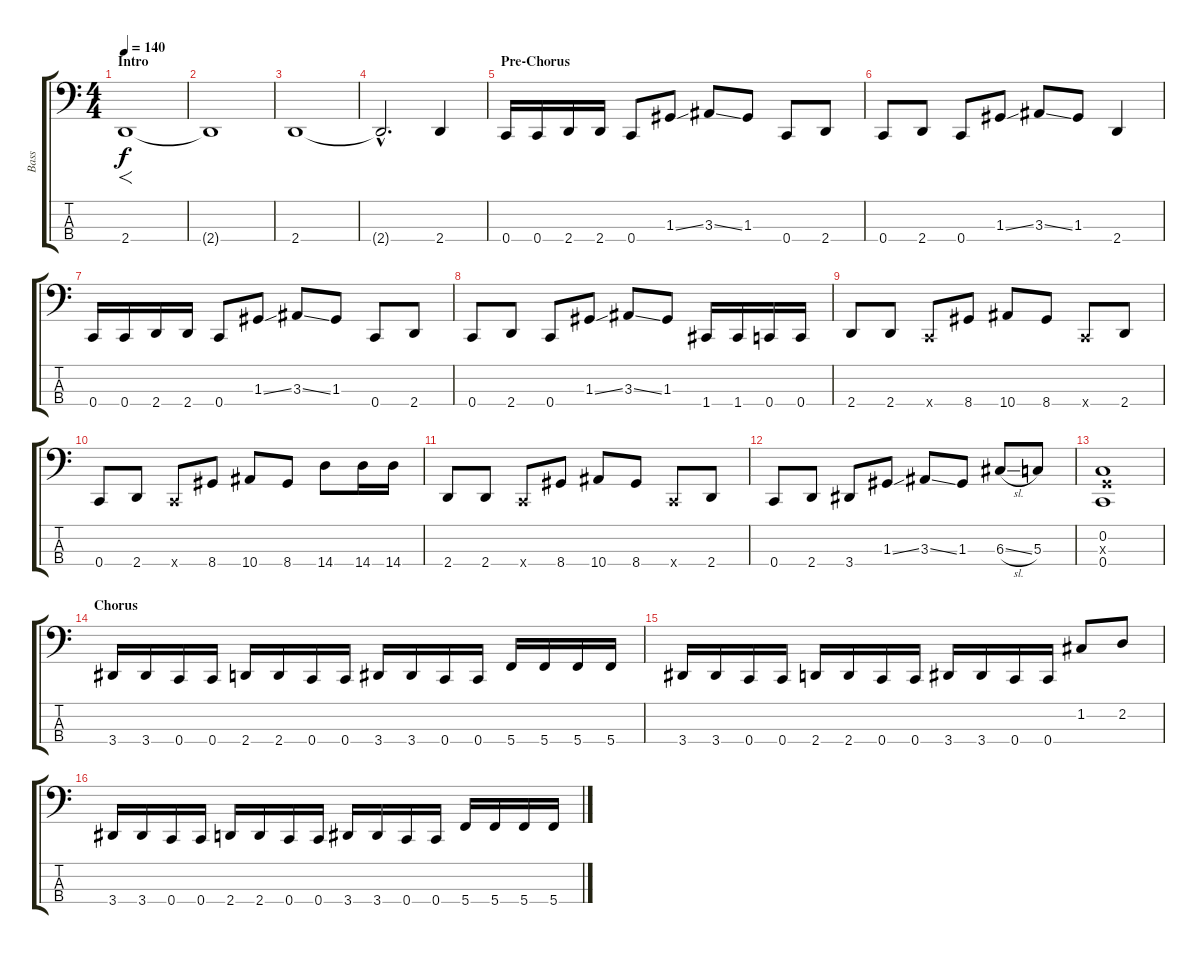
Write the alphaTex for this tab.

\track ("Bass" "Bass") {instrument electricbasspick}
\staff {score tabs}
\tuning (F2 C2 G1 C1) {hide}
\ts (4 4)
\section ("" "Intro")
\tempo 140
\clef f4
\ks c
2.4.1{f dy f instrument electricbasspick} |
2.4{t}.1 |
2.4.1 |
2.4{hac t}.2{d} 2.4.4 |
\section ("" "Pre-Chorus")
0.4.16 0.4.16 2.4.16 2.4.16 0.4.8 1.3{ss}.8 3.3{ss}.8 1.3.8 0.4.8 2.4.8 |
0.4.8 2.4.8 0.4.8 1.3{ss}.8 3.3{ss}.8 1.3.8 2.4.4 |
0.4.16 0.4.16 2.4.16 2.4.16 0.4.8 1.3{ss}.8 3.3{ss}.8 1.3.8 0.4.8 2.4.8 |
0.4.8 2.4.8 0.4.8 1.3{ss}.8 3.3{ss}.8 1.3.8 1.4.16 1.4.16 0.4.16 0.4.16 |
2.4.8 2.4.8 0.4{x}.8 8.4.8 10.4.8 8.4.8 0.4{x}.8 2.4.8 |
0.4.8 2.4.8 0.4{x}.8 8.4.8 10.4.8 8.4.8 14.4.8 14.4.16 14.4.16 |
2.4.8 2.4.8 0.4{x}.8 8.4.8 10.4.8 8.4.8 0.4{x}.8 2.4.8 |
0.4.8 2.4.8 3.4.8 1.3{ss}.8 3.3{ss}.8 1.3.8 6.3{sl}.8 5.3.8 |
(0.2 0.3{x} 0.4).1 |
\section ("" "Chorus")
3.4.16 3.4.16 0.4.16 0.4.16 2.4.16 2.4.16 0.4.16 0.4.16 3.4.16 3.4.16 0.4.16 0.4.16 5.4.16 5.4.16 5.4.16 5.4.16 |
3.4.16 3.4.16 0.4.16 0.4.16 2.4.16 2.4.16 0.4.16 0.4.16 3.4.16 3.4.16 0.4.16 0.4.16 1.2.8 2.2.8 |
3.4.16 3.4.16 0.4.16 0.4.16 2.4.16 2.4.16 0.4.16 0.4.16 3.4.16 3.4.16 0.4.16 0.4.16 5.4.16 5.4.16 5.4.16 5.4.16
